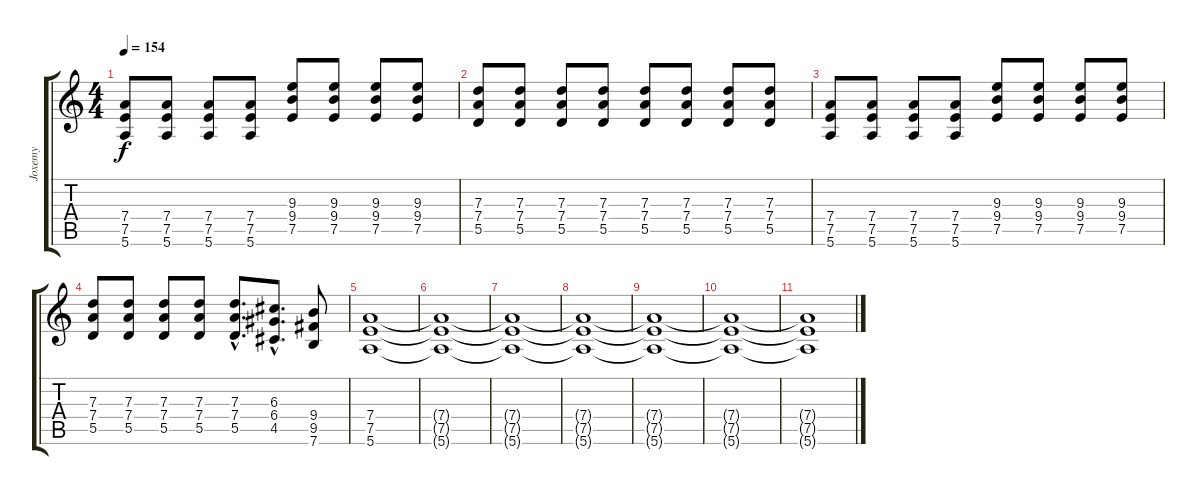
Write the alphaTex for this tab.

\track ("Joxemy" "Joxemy") {instrument overdrivenguitar}
\staff {score tabs}
\tuning (E4 B3 G3 D3 A2 E2) {hide}
\ts (4 4)
\tempo 154
\clef g2
\ks c
(7.4 7.5 5.6).8{dy f} (7.4 7.5 5.6).8 (7.4 7.5 5.6).8 (7.4 7.5 5.6).8 (9.3 9.4 7.5).8 (9.3 9.4 7.5).8 (9.3 9.4 7.5).8 (9.3 9.4 7.5).8 |
(7.3 7.4 5.5).8 (7.3 7.4 5.5).8 (7.3 7.4 5.5).8 (7.3 7.4 5.5).8 (7.3 7.4 5.5).8 (7.3 7.4 5.5).8 (7.3 7.4 5.5).8 (7.3 7.4 5.5).8 |
(7.4 7.5 5.6).8 (7.4 7.5 5.6).8 (7.4 7.5 5.6).8 (7.4 7.5 5.6).8 (9.3 9.4 7.5).8 (9.3 9.4 7.5).8 (9.3 9.4 7.5).8 (9.3 9.4 7.5).8 |
(7.3 7.4 5.5).8 (7.3 7.4 5.5).8 (7.3 7.4 5.5).8 (7.3 7.4 5.5).8 (7.3{hac} 7.4{hac} 5.5{hac}).8{d} (6.3{hac} 6.4{hac} 4.5{hac}).8{d} (9.4 9.5 7.6).8 |
(7.4 7.5 5.6).1 |
(7.4{t} 7.5{t} 5.6{t}).1 |
(7.4{t} 7.5{t} 5.6{t}).1 |
(7.4{t} 7.5{t} 5.6{t}).1 |
(7.4{t} 7.5{t} 5.6{t}).1 |
(7.4{t} 7.5{t} 5.6{t}).1 |
(7.4{t} 7.5{t} 5.6{t}).1
